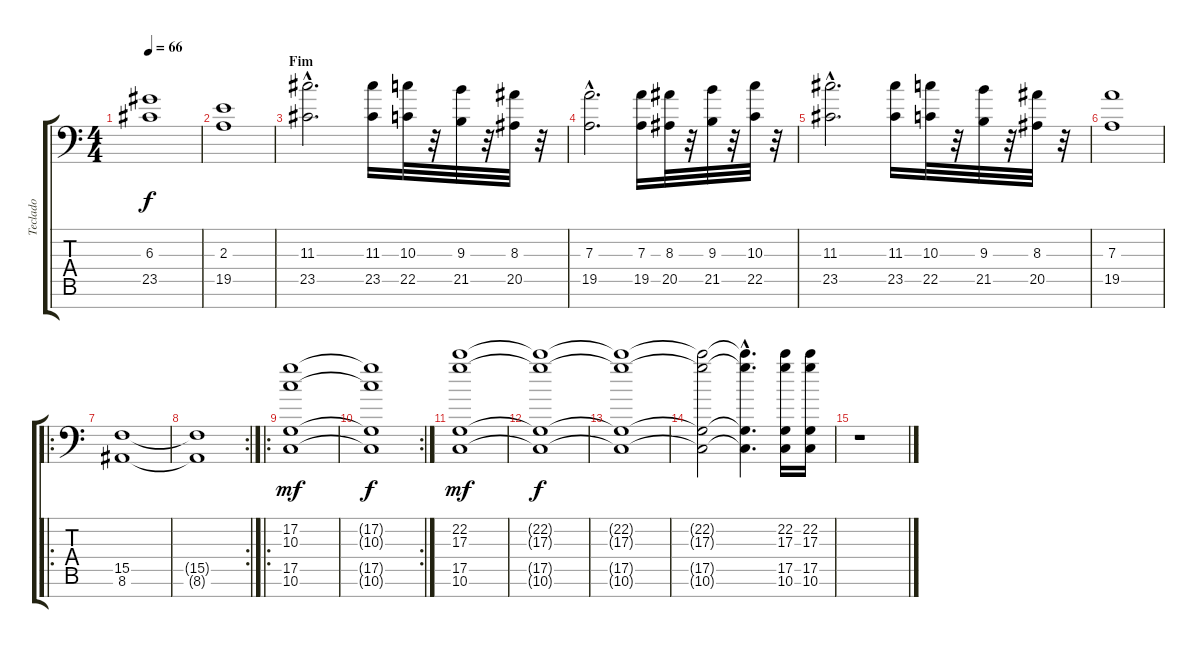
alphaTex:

\track ("Teclado" "Teclado") {instrument tremolostrings}
\staff {score tabs}
\tuning (D4 D4 D4 D2 D2 D2 D1) {hide}
\ts (4 4)
\tempo 66
\clef f4
\ks c
(6.3 23.5).1{dy f} |
(2.3 19.5).1 |
\section ("" "Fim")
(11.3{hac} 23.5{hac}).2{d volume 6 instrument churchorgan} (11.3 23.5).16 (10.3 22.5).32 r.32 (9.3 21.5).32 r.32 (8.3 20.5).32 r.32 |
(7.3{hac} 19.5{hac}).2{d} (7.3 19.5).16 (8.3 20.5).32 r.32 (9.3 21.5).32 r.32 (10.3 22.5).32 r.32 |
(11.3{hac} 23.5{hac}).2{d} (11.3 23.5).16 (10.3 22.5).32 r.32 (9.3 21.5).32 r.32 (8.3 20.5).32 r.32 |
(7.3 19.5).1 |
\ro
(15.5 8.6).1{volume 12 instrument tremolostrings} |
\rc 2
(15.5{t} 8.6{t}).1 |
\ro
(17.2 10.3 17.5 10.6).1{dy mf} |
\rc 2
(17.2{t} 10.3{t} 17.5{t} 10.6{t}).1{dy f} |
(22.2 17.3 17.5 10.6).1{dy mf} |
(22.2{t} 17.3{t} 17.5{t} 10.6{t}).1{dy f} |
(22.2{t} 17.3{t} 17.5{t} 10.6{t}).1 |
(22.2{t} 17.3{t} 17.5{t} 10.6{t}).2 (22.2{hac t} 17.3{hac t} 17.5{hac t} 10.6{hac t}).4{d} (22.2 17.3 17.5 10.6).16 (22.2 17.3 17.5 10.6).16 |
r.1
